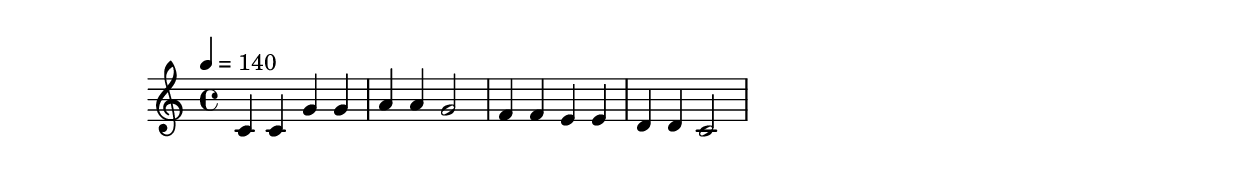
\version "2.18.2"

\score {
  % Relative mode selects the nearest note in the same octave
  % (so you only need , and ' to jump more than four notes).
  \relative c' {
    % Set the speed.
    \tempo 4 = 140
    % Add numbers 1, 2, 4 (defaults), 8, 16 etc after notes to adjust length
    % (note length's apply until you change it again).
    c c g' g a a g2
    f4 f e e d d c2
    % Exercise: complete the melody.
  }
  \layout {}
  \midi {}
}
